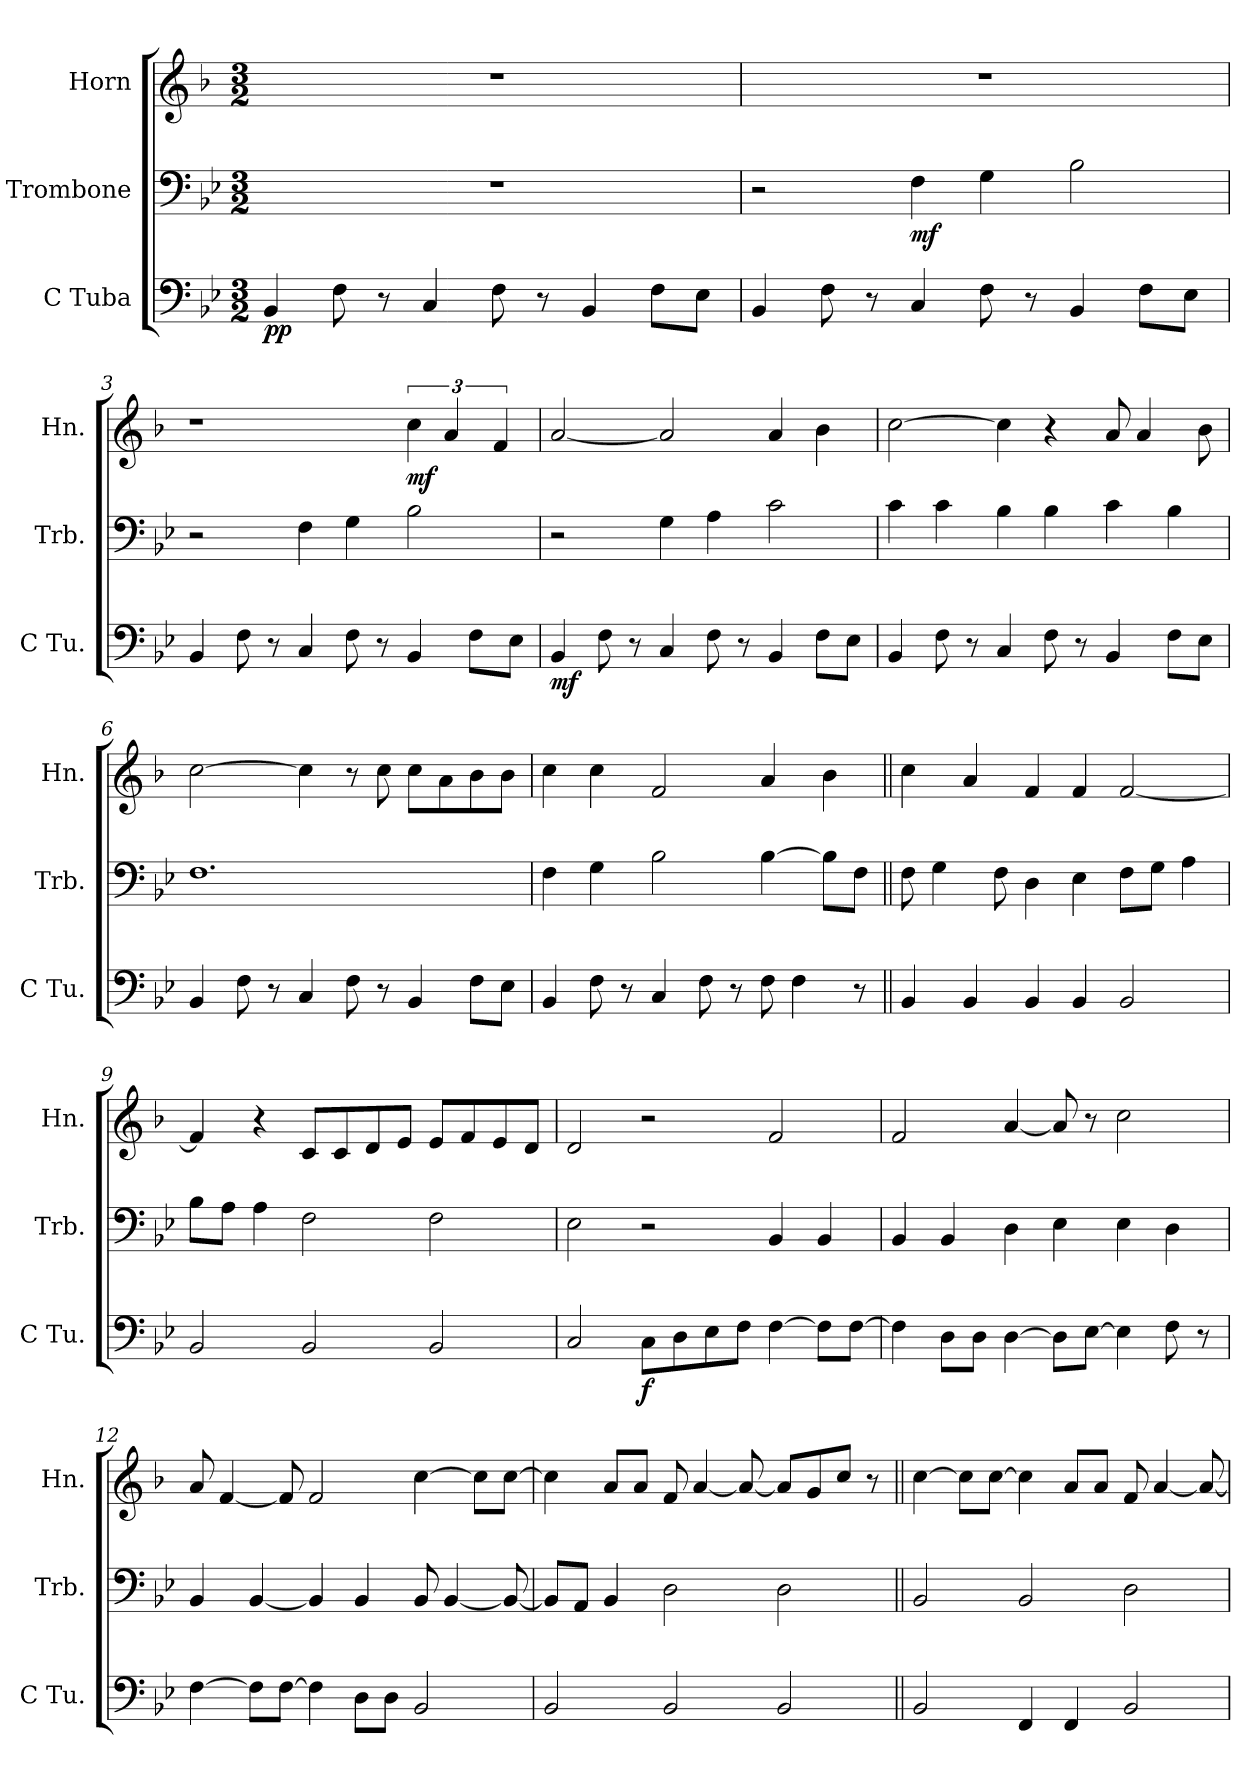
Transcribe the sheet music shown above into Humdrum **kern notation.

**kern	**dynam	**kern	**dynam	**kern	**dynam
*part3	*part3	*part2	*part2	*part1	*part1
*staff3	*staff3	*staff2	*staff2	*staff1	*staff1
*I"C Tuba	*	*I"Trombone	*	*I"Horn	*
*I'C Tu.	*	*I'Trb.	*	*I'Hn.	*
*clefF4	*	*clefF4	*	*clefG2	*
*	*	*	*	*ITrd4c7	*
*k[b-e-]	*	*k[b-e-]	*	*k[b-e-]	*
*B-:	*	*B-:	*	*B-:	*
*M3/2	*	*M3/2	*	*M3/2	*
=1	=1	=1	=1	=1	=1
!	!LO:DY:b	!	!	!	!
4BB-/	pp	1.r	.	1.r	.
8F\	.	.	.	.	.
8r	.	.	.	.	.
4C/	.	.	.	.	.
8F\	.	.	.	.	.
8r	.	.	.	.	.
4BB-/	.	.	.	.	.
8F\L	.	.	.	.	.
8E-\J	.	.	.	.	.
=2	=2	=2	=2	=2	=2
4BB-/	.	2r	.	1.r	.
8F\	.	.	.	.	.
8r	.	.	.	.	.
!	!	!	!LO:DY:b	!	!
4C/	.	4F\	mf	.	.
8F\	.	4G\	.	.	.
8r	.	.	.	.	.
4BB-/	.	2B-\	.	.	.
8F\L	.	.	.	.	.
8E-\J	.	.	.	.	.
=3	=3	=3	=3	=3	=3
4BB-/	.	2r	.	1r	.
8F\	.	.	.	.	.
8r	.	.	.	.	.
4C/	.	4F\	.	.	.
8F\	.	4G\	.	.	.
8r	.	.	.	.	.
!	!	!	!	!	!LO:DY:b
4BB-/	.	2B-\	.	6f\	mf
.	.	.	.	6d/	.
8F\L	.	.	.	.	.
.	.	.	.	6B-/	.
8E-\J	.	.	.	.	.
=4	=4	=4	=4	=4	=4
!	!LO:DY:b	!	!	!	!
4BB-/	mf	2r	.	[2d/	.
8F\	.	.	.	.	.
8r	.	.	.	.	.
4C/	.	4G\	.	2d/]	.
8F\	.	4A\	.	.	.
8r	.	.	.	.	.
4BB-/	.	2c\	.	4d/	.
8F\L	.	.	.	4e-\	.
8E-\J	.	.	.	.	.
!!LO:LB:g=z
=5	=5	=5	=5	=5	=5
4BB-/	.	4c\	.	[2f\	.
8F\	.	4c\	.	.	.
8r	.	.	.	.	.
4C/	.	4B-\	.	4f\]	.
8F\	.	4B-\	.	4r	.
8r	.	.	.	.	.
4BB-/	.	4c\	.	8d/	.
.	.	.	.	4d/	.
8F\L	.	4B-\	.	.	.
8E-\J	.	.	.	8e-\	.
=6	=6	=6	=6	=6	=6
4BB-/	.	1.F	.	[2f\	.
8F\	.	.	.	.	.
8r	.	.	.	.	.
4C/	.	.	.	4f\]	.
8F\	.	.	.	8r	.
8r	.	.	.	8f\	.
4BB-/	.	.	.	8f\L	.
.	.	.	.	8d\	.
8F\L	.	.	.	8e-\	.
8E-\J	.	.	.	8e-\J	.
=7	=7	=7	=7	=7	=7
4BB-/	.	4F\	.	4f\	.
8F\	.	4G\	.	4f\	.
8r	.	.	.	.	.
4C/	.	2B-\	.	2B-/	.
8F\	.	.	.	.	.
8r	.	.	.	.	.
8F\	.	[4B-\	.	4d/	.
4F\	.	.	.	.	.
.	.	8B-\L]	.	4e-\	.
8r	.	8F\J	.	.	.
=8||	=8||	=8||	=8||	=8||	=8||
4BB-/	.	8F\	.	4f\	.
.	.	4G\	.	.	.
4BB-/	.	.	.	4d/	.
.	.	8F\	.	.	.
4BB-/	.	4D\	.	4B-/	.
4BB-/	.	4E-\	.	4B-/	.
2BB-/	.	8F\L	.	[2B-/	.
.	.	8G\J	.	.	.
.	.	4A\	.	.	.
!!LO:LB:g=z
=9	=9	=9	=9	=9	=9
2BB-/	.	8B-\L	.	4B-/]	.
.	.	8A\J	.	.	.
.	.	4A\	.	4r	.
2BB-/	.	2F\	.	8F/L	.
.	.	.	.	8F/	.
.	.	.	.	8G/	.
.	.	.	.	8A/J	.
2BB-/	.	2F\	.	8A/L	.
.	.	.	.	8B-/	.
.	.	.	.	8A/	.
.	.	.	.	8G/J	.
=10	=10	=10	=10	=10	=10
2C/	.	2E-\	.	2G/	.
!	!LO:DY:b	!	!	!	!
8C\L	f	2r	.	2r	.
8D\	.	.	.	.	.
8E-\	.	.	.	.	.
8F\J	.	.	.	.	.
[4F\	.	4BB-/	.	2B-/	.
8F\L]	.	4BB-/	.	.	.
[8F\J	.	.	.	.	.
=11	=11	=11	=11	=11	=11
4F\]	.	4BB-/	.	2B-/	.
8D\L	.	4BB-/	.	.	.
8D\J	.	.	.	.	.
[4D\	.	4D\	.	[4d/	.
8D\L]	.	4E-\	.	8d/]	.
[8E-\J	.	.	.	8r	.
4E-\]	.	4E-\	.	2f\	.
8F\	.	4D\	.	.	.
8r	.	.	.	.	.
=12	=12	=12	=12	=12	=12
[4F\	.	4BB-/	.	8d/	.
.	.	.	.	[4B-/	.
8F\L]	.	[4BB-/	.	.	.
[8F\J	.	.	.	8B-/]	.
4F\]	.	4BB-/]	.	2B-/	.
8D\L	.	4BB-/	.	.	.
8D\J	.	.	.	.	.
2BB-/	.	8BB-/	.	[4f\	.
.	.	[4BB-/	.	.	.
.	.	.	.	8f\L]	.
.	.	8BB-/_	.	[8f\J	.
!!LO:PB:g=z
=13	=13	=13	=13	=13	=13
2BB-/	.	8BB-/L]	.	4f\]	.
.	.	8AA/J	.	.	.
.	.	4BB-/	.	8d/L	.
.	.	.	.	8d/J	.
2BB-/	.	2D\	.	8B-/	.
.	.	.	.	[4d/	.
.	.	.	.	8d/_	.
2BB-/	.	2D\	.	8d/L]	.
.	.	.	.	8c/	.
.	.	.	.	8f/J	.
.	.	.	.	8r	.
=14||	=14||	=14||	=14||	=14||	=14||
2BB-/	.	2BB-/	.	[4f\	.
.	.	.	.	8f\L]	.
.	.	.	.	[8f\J	.
4FF/	.	2BB-/	.	4f\]	.
4FF/	.	.	.	8d/L	.
.	.	.	.	8d/J	.
2BB-/	.	2D\	.	8B-/	.
.	.	.	.	[4d/	.
.	.	.	.	8d/_	.
=	=	=	=	=	=
*-	*-	*-	*-	*-	*-
